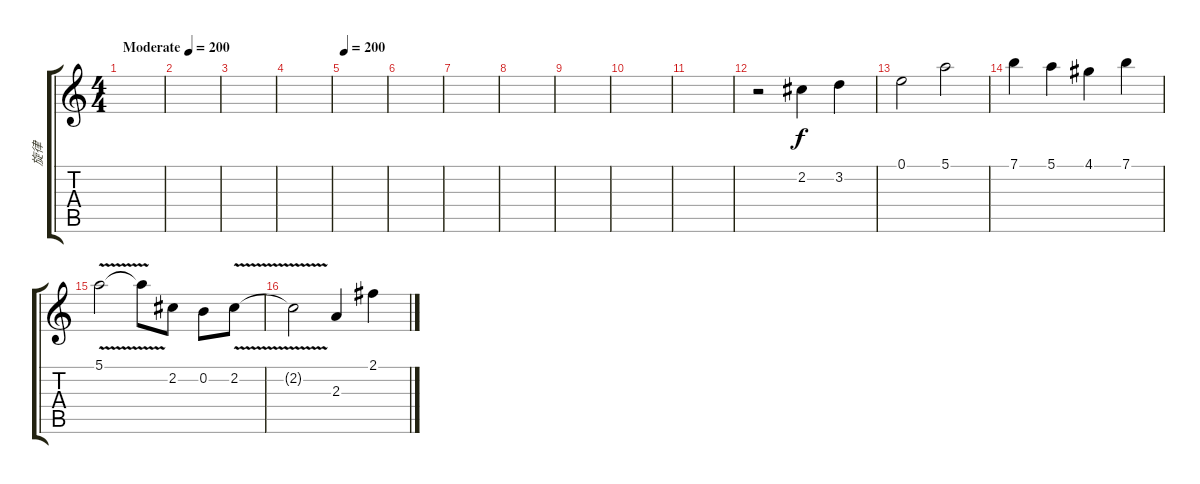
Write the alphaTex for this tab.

\track ("旋律" "旋律") {instrument overdrivenguitar}
\staff {score tabs}
\tuning (E4 B3 G3 D3 A2 E2) {hide}
\ts (4 4)
\tempo (200 "Moderate")
\tempo 150
\tempo (200 "Moderate")
\clef g2
\ks c
|
|
|
|
\tempo 200
|
|
|
|
|
|
|
r.2 2.2.4 3.2.4 |
0.1.2 5.1.2 |
7.1.4 5.1.4 4.1.4 7.1.4 |
5.1{v}.2 5.1{t}.8 2.2.8 0.2.8 2.2{v}.8 |
2.2{t}.2 2.3.4 2.1.4
